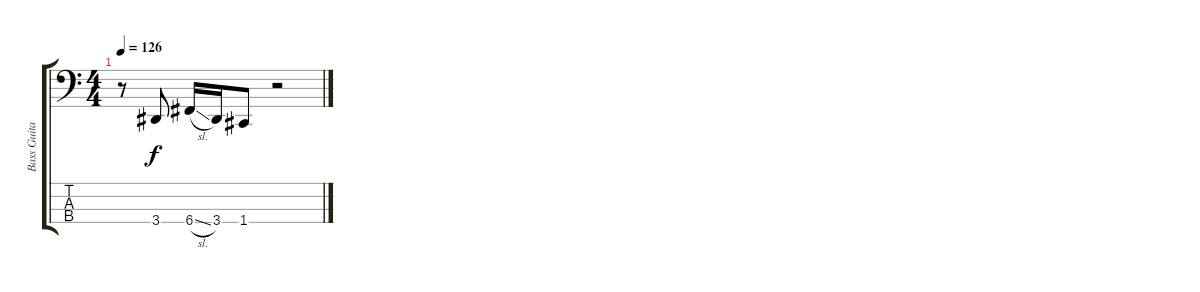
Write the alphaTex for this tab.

\track ("Bass Guitar" "Bass Guita") {instrument electricbassfinger}
\staff {score tabs}
\tuning (Eb2 Bb1 F1 C1) {hide}
\ts (4 4)
\tempo 126
\clef f4
\ks c
r.8{dy f} 3.4.8 6.4{sl}.16 3.4.16 1.4.8 r.2
